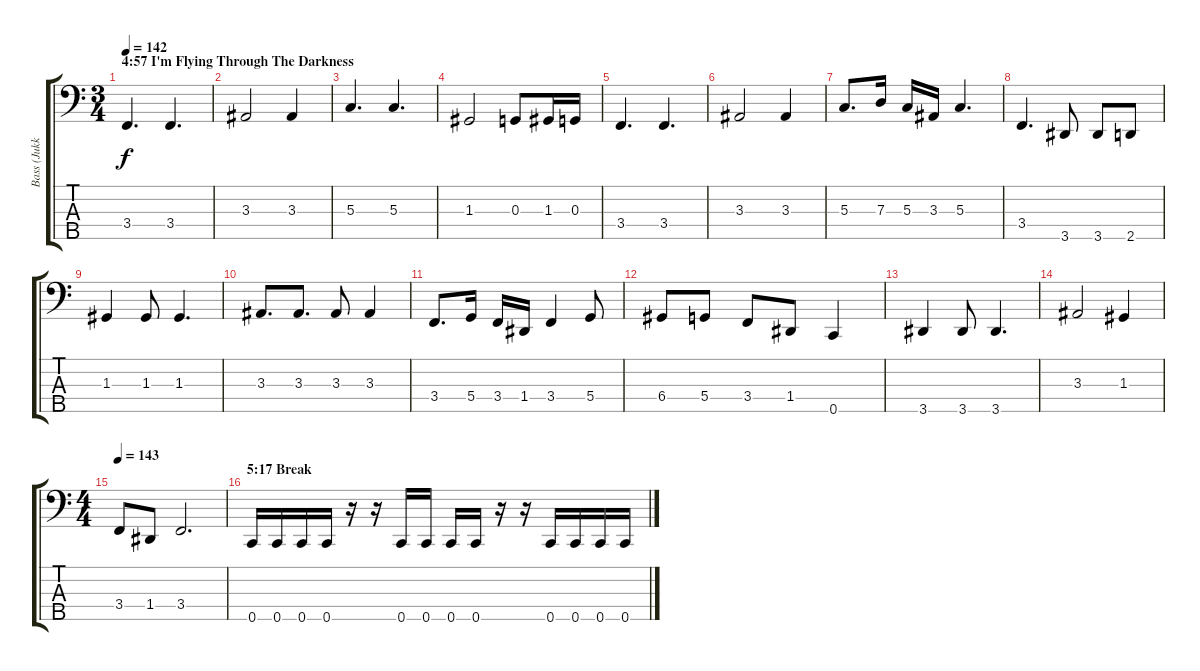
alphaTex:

\track ("Bass (Jukka)" "Bass (Jukk") {instrument electricbassfinger}
\staff {score tabs}
\tuning (F2 C2 G1 D1 C1) {hide}
\ts (3 4)
\section ("" "4:57 I'm Flying Through The Darkness")
\tempo 142
\clef f4
\ks c
3.4.4{d dy f} 3.4.4{d} |
3.3.2 3.3.4 |
5.3.4{d} 5.3.4{d} |
1.3.2 0.3.8 1.3.16 0.3.16 |
3.4.4{d} 3.4.4{d} |
3.3.2 3.3.4 |
5.3.8{d} 7.3.16 5.3.16 3.3.16 5.3.4{d} |
3.4.4{d} 3.5.8 3.5.8 2.5.8 |
1.3.4 1.3.8 1.3.4{d} |
3.3.8{d} 3.3.8{d} 3.3.8 3.3.4 |
3.4.8{d} 5.4.16 3.4.16 1.4.16 3.4.4 5.4.8 |
6.4.8 5.4.8 3.4.8 1.4.8 0.5.4 |
3.5.4 3.5.8 3.5.4{d} |
3.3.2 1.3.4 |
\ts (4 4)
\tempo 143
3.4.8 1.4.8 3.4.2{d} |
\section ("" "5:17 Break")
0.5.16 0.5.16 0.5.16 0.5.16 r.16 r.16 0.5.16 0.5.16 0.5.16 0.5.16 r.16 r.16 0.5.16 0.5.16 0.5.16 0.5.16
